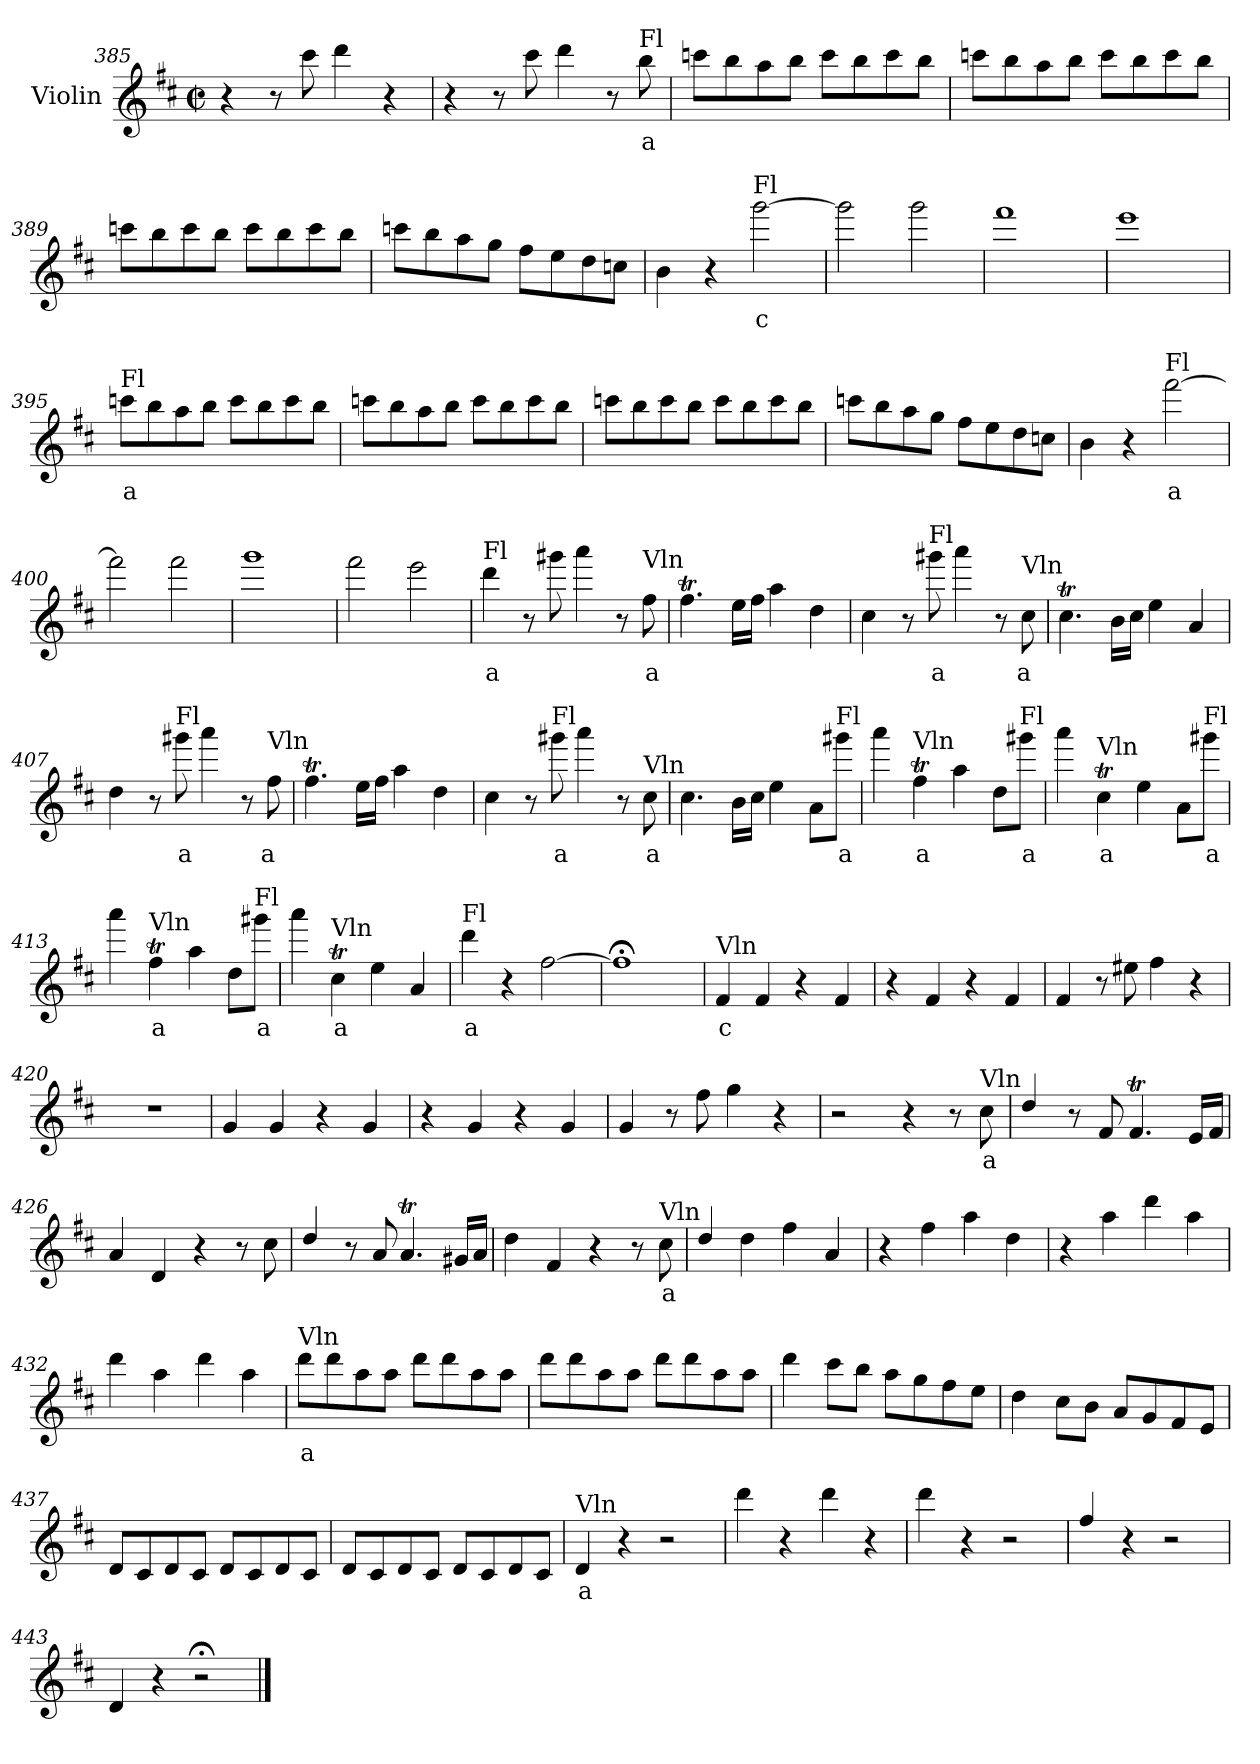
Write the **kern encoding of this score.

**kern	**text
*part1	*part1
*staff1	*staff1
*I"Violin	*
*I'Vln	*
*clefG2	*
*k[f#c#]	*
*M2/2	*
*met(c|)	*
=385	=385
4r	.
8r	.
8ccc#	.
4ddd	.
4r	.
=386	=386
4r	.
8r	.
8ccc#	.
4ddd	.
8r	.
!LO:TX:a:t=Fl	!
!	!LO:LY:b:color=#FF0000
8bb	a
=387	=387
8cccn\L	.
8bb\	.
8aa\	.
8bb\J	.
8ccc\L	.
8bb\	.
8ccc\	.
8bb\J	.
!!LO:PB:g=z
=388	=388
8cccn\L	.
8bb\	.
8aa\	.
8bb\J	.
8ccc\L	.
8bb\	.
8ccc\	.
8bb\J	.
=389	=389
8cccn\L	.
8bb\	.
8ccc\	.
8bb\J	.
8ccc\L	.
8bb\	.
8ccc\	.
8bb\J	.
=390	=390
8cccn\L	.
8bb\	.
8aa\	.
8gg\J	.
8ff#\L	.
8ee\	.
8dd\	.
8ccn\J	.
=391	=391
4b	.
4r	.
!LO:TX:a:t=Fl	!
!	!LO:LY:b:color=#FF0000
[2ggg	c
=392	=392
2ggg]	.
2ggg	.
=393	=393
1fff#	.
!!LO:PB:g=z
=394	=394
1eee	.
=395	=395
!LO:TX:a:t=Fl	!
!	!LO:LY:b:color=#FF0000
8cccn\L	a
8bb\	.
8aa\	.
8bb\J	.
8ccc\L	.
8bb\	.
8ccc\	.
8bb\J	.
=396	=396
8cccn\L	.
8bb\	.
8aa\	.
8bb\J	.
8ccc\L	.
8bb\	.
8ccc\	.
8bb\J	.
=397	=397
8cccn\L	.
8bb\	.
8ccc\	.
8bb\J	.
8ccc\L	.
8bb\	.
8ccc\	.
8bb\J	.
=398	=398
8cccn\L	.
8bb\	.
8aa\	.
8gg\J	.
8ff#\L	.
8ee\	.
8dd\	.
8ccn\J	.
=399	=399
4b	.
4r	.
!LO:TX:a:t=Fl	!
!	!LO:LY:b:color=#FF0000
[2fff#	a
!!LO:PB:g=z
=400	=400
2fff#]	.
2fff#	.
=401	=401
1ggg	.
=402	=402
2fff#	.
2eee	.
=403	=403
!LO:TX:a:t=Fl	!
!	!LO:LY:b:color=#FF0000
4ddd	a
8r	.
8ggg#X	.
4aaa	.
8r	.
!LO:TX:a:t=Vln	!
!	!LO:LY:b:color=#FF0000
8ff#	a
=404	=404
4.ff#t	.
16ee\LL	.
16ff#\JJ	.
4aa	.
4dd	.
=405	=405
4cc#	.
8r	.
!LO:TX:a:t=Fl	!
!	!LO:LY:b:color=#FF0000
8ggg#X	a
4aaa	.
8r	.
!LO:TX:a:t=Vln	!
!	!LO:LY:b:color=#FF0000
8cc#	a
=406	=406
4.cc#t	.
16b\LL	.
16cc#\JJ	.
4ee	.
4a	.
!!LO:PB:g=z
=407	=407
4dd	.
8r	.
!LO:TX:a:t=Fl	!
!	!LO:LY:b:color=#FF0000
8ggg#X	a
4aaa	.
8r	.
!LO:TX:a:t=Vln	!
!	!LO:LY:b:color=#FF0000
8ff#	a
=408	=408
4.ff#t	.
16ee\LL	.
16ff#\JJ	.
4aa	.
4dd	.
=409	=409
4cc#	.
8r	.
!LO:TX:a:t=Fl	!
!	!LO:LY:b:color=#FF0000
8ggg#X	a
4aaa	.
8r	.
!LO:TX:a:t=Vln	!
!	!LO:LY:b:color=#FF0000
8cc#	a
=410	=410
4.cc#	.
16b\LL	.
16cc#\JJ	.
4ee	.
8a\L	.
!LO:TX:a:t=Fl	!
!	!LO:LY:b:color=#FF0000
8ggg#X\J	a
=411	=411
4aaa	.
!LO:TX:a:t=Vln	!
!	!LO:LY:b:color=#FF0000
4ff#t	a
4aa	.
8dd\L	.
!LO:TX:a:t=Fl	!
!	!LO:LY:b:color=#FF0000
8ggg#X\J	a
=412	=412
4aaa	.
!LO:TX:a:t=Vln	!
!	!LO:LY:b:color=#FF0000
4cc#t	a
4ee	.
8a\L	.
!LO:TX:a:t=Fl	!
!	!LO:LY:b:color=#FF0000
8ggg#X\J	a
=413	=413
4aaa	.
!LO:TX:a:t=Vln	!
!	!LO:LY:b:color=#FF0000
4ff#t	a
4aa	.
8dd\L	.
!LO:TX:a:t=Fl	!
!	!LO:LY:b:color=#FF0000
8ggg#X\J	a
!!LO:PB:g=z
=414	=414
4aaa	.
!LO:TX:a:t=Vln	!
!	!LO:LY:b:color=#FF0000
4cc#t	a
4ee	.
4a	.
=415	=415
!LO:TX:a:t=Fl	!
!	!LO:LY:b:color=#FF0000
4ddd	a
4r	.
[2ff#	.
=416	=416
1ff#;<]	.
=417	=417
!LO:TX:a:t=Vln	!
!	!LO:LY:b:color=#FF0000
4f#	c
4f#	.
4r	.
4f#	.
=418	=418
4r	.
4f#	.
4r	.
4f#	.
=419	=419
4f#	.
8r	.
8ee#X	.
4ff#	.
4r	.
=420	=420
1r	.
=421	=421
4g	.
4g	.
4r	.
4g	.
=422	=422
4r	.
4g	.
4r	.
4g	.
=423	=423
4g	.
8r	.
8ff#	.
4gg	.
4r	.
=424	=424
2r	.
4r	.
8r	.
!LO:TX:a:t=Vln	!
!	!LO:LY:b:color=#FF0000
8cc#	a
=425	=425
4dd/	.
8r	.
8f#	.
4.f#t	.
16e/LL	.
16f#/JJ	.
!!LO:PB:g=z
=426	=426
4a	.
4d	.
4r	.
8r	.
8cc#	.
=427	=427
4dd/	.
8r	.
8a	.
4.aT	.
16g#X/LL	.
16a/JJ	.
=428	=428
4dd	.
4f#	.
4r	.
8r	.
!LO:TX:a:t=Vln	!
!	!LO:LY:b:color=#FF0000
8cc#	a
=429	=429
4dd/	.
4dd	.
4ff#	.
4a	.
=430	=430
4r	.
4ff#	.
4aa	.
4dd	.
=431	=431
4r	.
4aa	.
4ddd	.
4aa	.
=432	=432
4ddd	.
4aa	.
4ddd	.
4aa	.
=433	=433
!LO:TX:a:t=Vln	!
!	!LO:LY:b:color=#FF0000
8ddd\L	a
8ddd\	.
8aa\	.
8aa\J	.
8ddd\L	.
8ddd\	.
8aa\	.
8aa\J	.
=434	=434
8ddd\L	.
8ddd\	.
8aa\	.
8aa\J	.
8ddd\L	.
8ddd\	.
8aa\	.
8aa\J	.
!!LO:PB:g=z
=435	=435
4ddd	.
8ccc#\L	.
8bb\J	.
8aa\L	.
8gg\	.
8ff#\	.
8ee\J	.
=436	=436
4dd	.
8cc#\L	.
8b\J	.
8a/L	.
8g/	.
8f#/	.
8e/J	.
=437	=437
8d/L	.
8c#/	.
8d/	.
8c#/J	.
8d/L	.
8c#/	.
8d/	.
8c#/J	.
=438	=438
8d/L	.
8c#/	.
8d/	.
8c#/J	.
8d/L	.
8c#/	.
8d/	.
8c#/J	.
=439	=439
!LO:TX:a:t=Vln	!
!	!LO:LY:b:color=#FF0000
4d	a
4r	.
2r	.
=440	=440
4ddd\	.
4r	.
4ddd\	.
4r	.
=441	=441
4ddd\	.
4r	.
2r	.
=442	=442
4ff#/	.
4r	.
2r	.
=443	=443
4d	.
4r	.
2r;<	.
==	==
*-	*-
